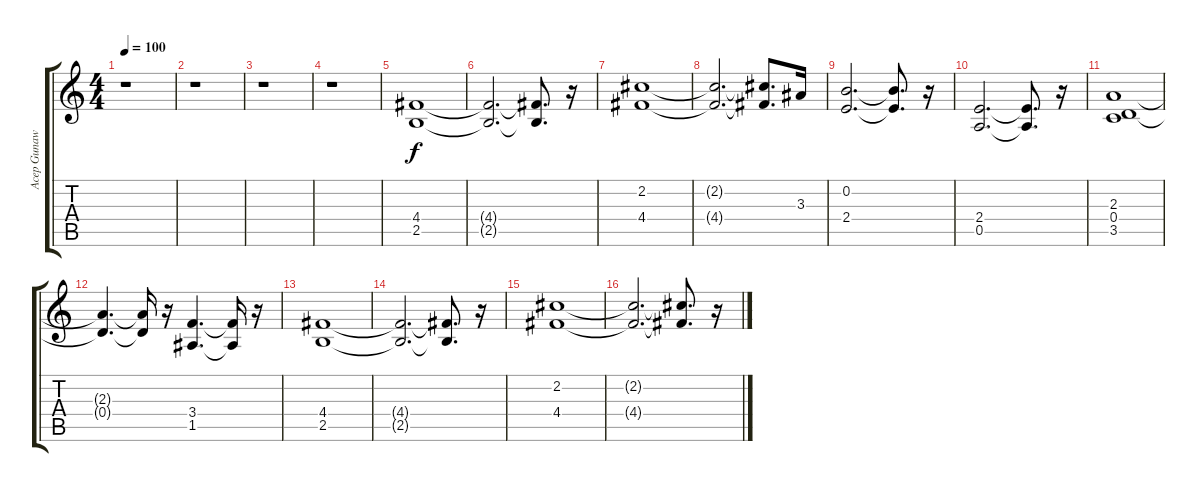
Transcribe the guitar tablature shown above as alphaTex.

\track ("Acep Gunawan Dist" "Acep Gunaw") {instrument distortionguitar}
\staff {score tabs}
\tuning (E4 B3 G3 D3 A2 E2) {hide}
\ts (4 4)
\tempo 100
\clef g2
\ks c
r.1{dy f} |
r.1 |
r.1 |
r.1 |
(4.4 2.5).1 |
(4.4{t} 2.5{t}).2{d} (4.4{t} 2.5{t}).8{d} r.16 |
(2.2 4.4).1{balance 0 instrument distortionguitar} |
(2.2{t} 4.4{t}).2{d} (2.2{t} 4.4{t}).8{d} 3.3.16 |
(0.2 2.4).2{d} (0.2{t} 2.4{t}).8{d} r.16 |
(2.4 0.5).2{d} (2.4{t} 0.5{t}).8{d} r.16 |
(2.3 0.4 3.5).1 |
(2.3{t} 0.4{t}).4{d} (2.3{t} 0.4{t}).16 r.16 (3.4 1.5).4{d} (3.4{t} 1.5{t}).16 r.16 |
(4.4 2.5).1 |
(4.4{t} 2.5{t}).2{d} (4.4{t} 2.5{t}).8{d} r.16 |
(2.2 4.4).1 |
(2.2{t} 4.4{t}).2{d} (2.2{t} 4.4{t}).8{d} r.16
